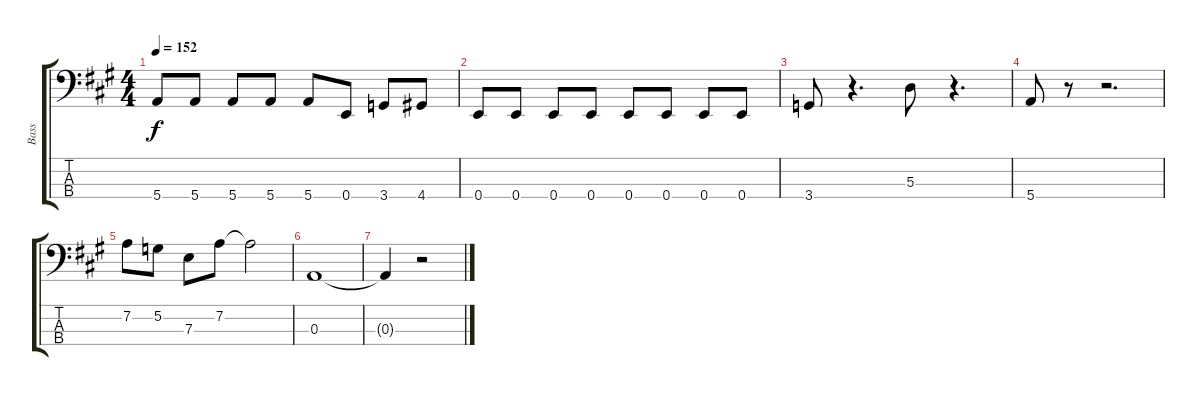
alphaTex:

\track ("Bass" "Bass") {instrument electricbassfinger}
\staff {score tabs}
\tuning (G2 D2 A1 E1) {hide}
\ts (4 4)
\tempo 152
\clef f4
\ks a
5.4.8{dy f} 5.4.8 5.4.8 5.4.8 5.4.8 0.4.8 3.4.8 4.4.8 |
0.4.8 0.4.8 0.4.8 0.4.8 0.4.8 0.4.8 0.4.8 0.4.8 |
3.4.8 r.4{d} 5.3.8 r.4{d} |
5.4.8 r.8 r.2{d} |
7.2.8 5.2.8 7.3.8 7.2.8 7.2{t}.2 |
0.3.1 |
0.3{t}.4 r.2
